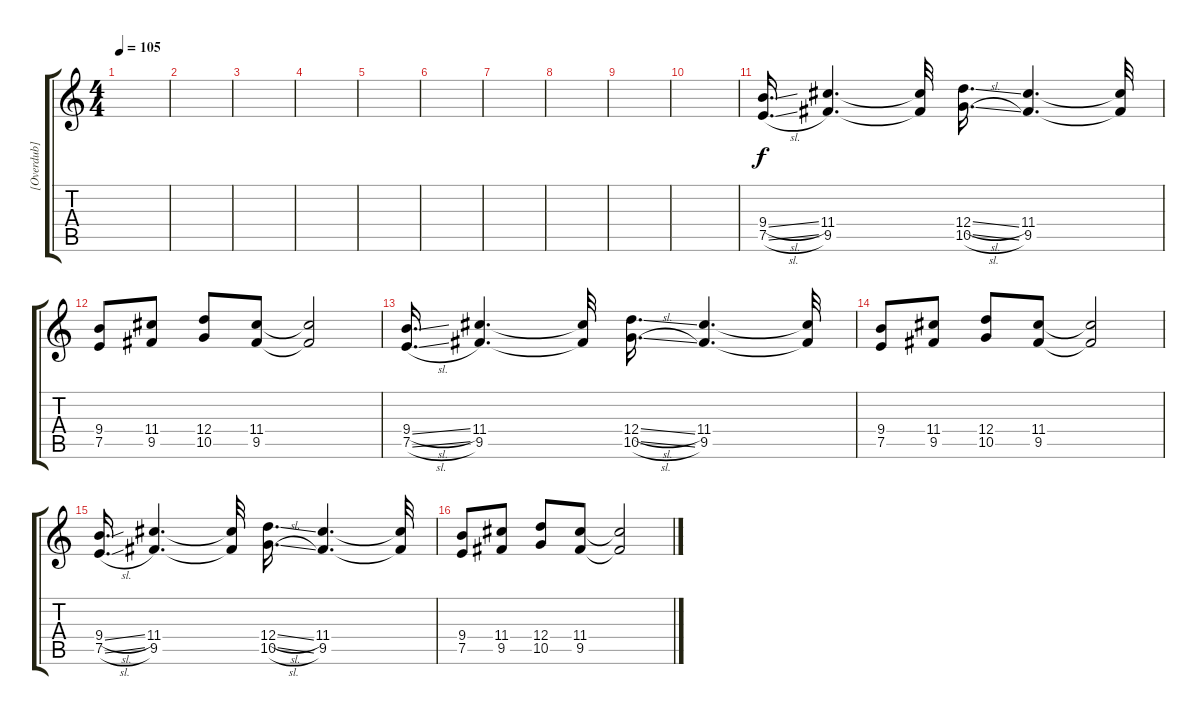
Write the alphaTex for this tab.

\track ("[Overdub]" "[Overdub]") {instrument distortionguitar}
\staff {score tabs}
\tuning (E4 B3 G3 D3 A2 E2) {hide}
\ts (4 4)
\tempo 105
\clef g2
\ks c
|
|
|
|
|
|
|
|
|
|
(9.4{sl} 7.5{sl}).16{d} (11.4 9.5).4{d} (11.4{t} 9.5{t}).32 (12.4{sl} 10.5{sl}).16{d} (11.4 9.5).4{d} (11.4{t} 9.5{t}).32 |
(9.4 7.5).8 (11.4 9.5).8 (12.4 10.5).8 (11.4 9.5).8 (11.4{t} 9.5{t}).2 |
(9.4{sl} 7.5{sl}).16{d} (11.4 9.5).4{d} (11.4{t} 9.5{t}).32 (12.4{sl} 10.5{sl}).16{d} (11.4 9.5).4{d} (11.4{t} 9.5{t}).32 |
(9.4 7.5).8 (11.4 9.5).8 (12.4 10.5).8 (11.4 9.5).8 (11.4{t} 9.5{t}).2 |
(9.4{sl} 7.5{sl}).16{d} (11.4 9.5).4{d} (11.4{t} 9.5{t}).32 (12.4{sl} 10.5{sl}).16{d} (11.4 9.5).4{d} (11.4{t} 9.5{t}).32 |
(9.4 7.5).8 (11.4 9.5).8 (12.4 10.5).8 (11.4 9.5).8 (11.4{t} 9.5{t}).2
